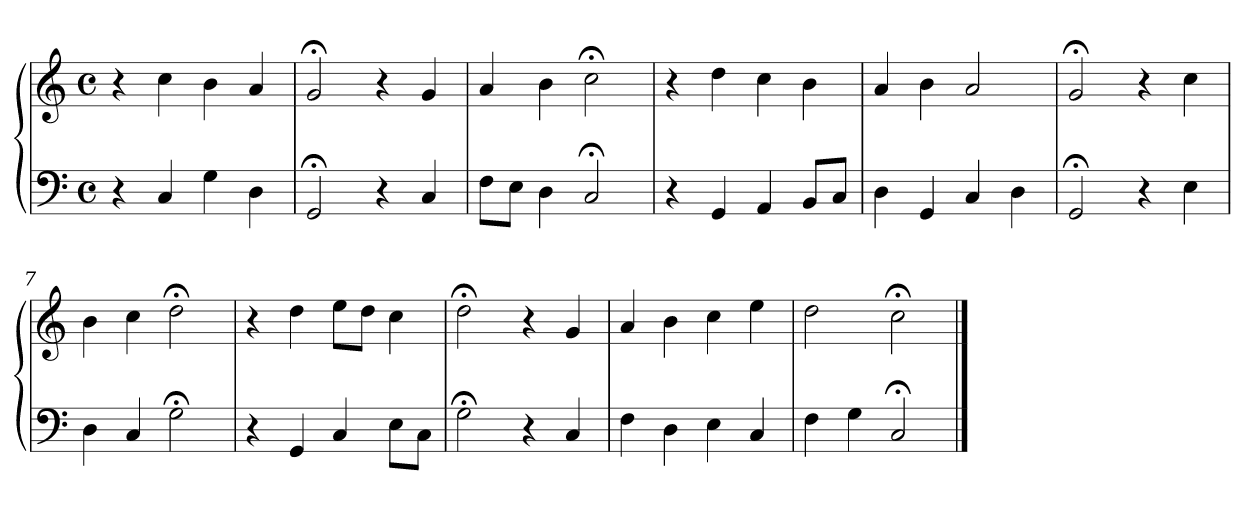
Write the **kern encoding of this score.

**kern	**kern
*part1	*part1
*staff2	*staff1
*clefF4	*clefG2
*M4/4	*M4/4
*met(c)	*met(c)
=1	=1
4r	4r
4C	4cc
4G	4b
4D	4a
=2	=2
2GG;<	2g;<
4r	4r
4C	4g
=3	=3
8FL	4a
8EJ	.
4D	4b
2C;<	2cc;<
=4	=4
4r	4r
4GG	4dd
4AA	4cc
8BBL	4b
8CJ	.
=5	=5
4D	4a
4GG	4b
4C	2a
4D	.
=6	=6
2GG;<	2g;<
4r	4r
4E	4cc
=7	=7
4D	4b
4C	4cc
2G;<	2dd;<
!!LO:LB:g=z
=8	=8
4r	4r
4GG	4dd
4C	8eeL
.	8ddJ
8EL	4cc
8CJ	.
=9	=9
2G;<	2dd;<
4r	4r
4C	4g
=10	=10
4F	4a
4D	4b
4E	4cc
4C	4ee
=11	=11
4F	2dd
4G	.
2C;<	2cc;<
==	==
*-	*-
